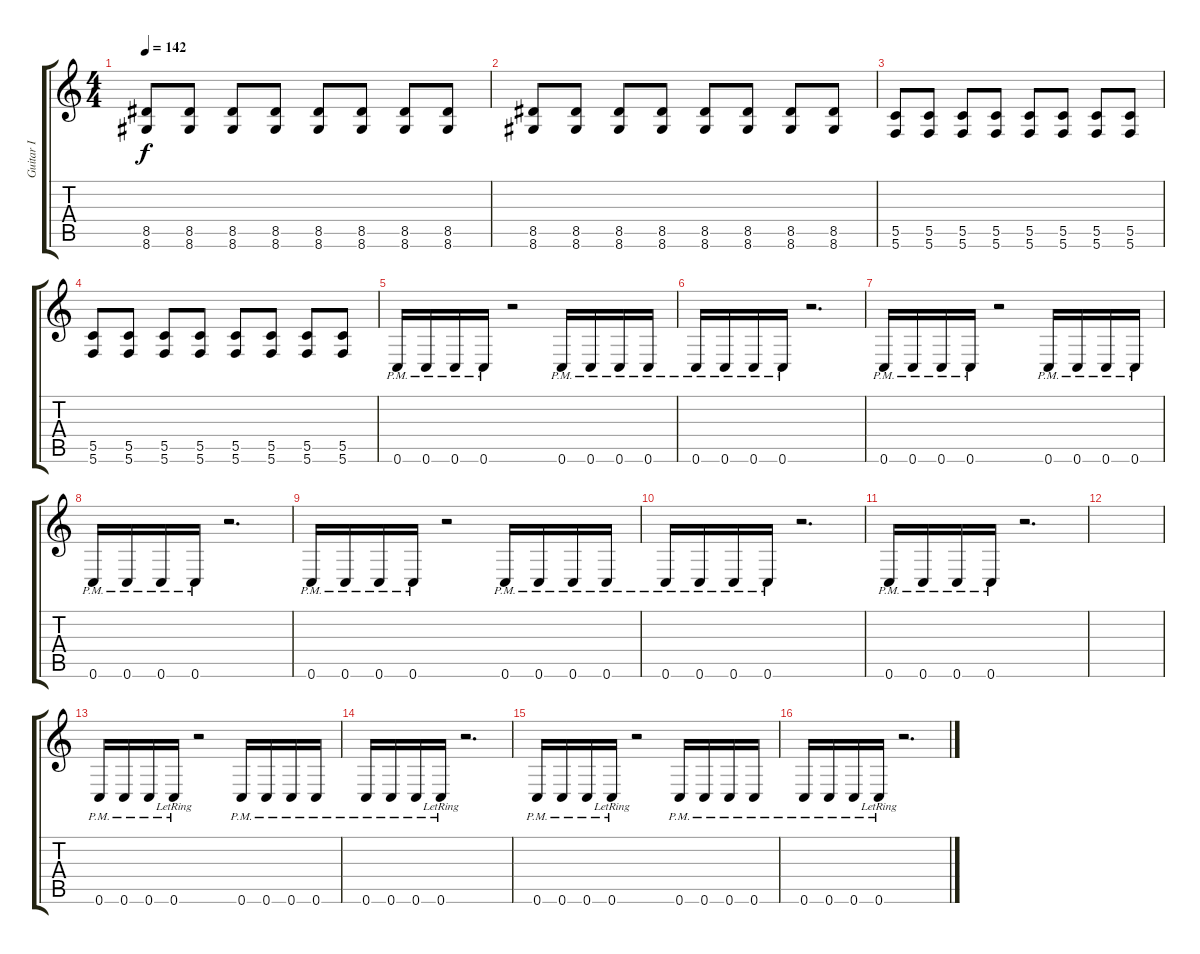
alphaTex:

\track ("Guitar I" "Guitar I") {instrument overdrivenguitar}
\staff {score tabs}
\tuning (D4 A3 F3 C3 G2 C2) {hide}
\ts (4 4)
\tempo 142
\clef g2
\ks c
(8.5 8.6).8{dy f} (8.5 8.6).8 (8.5 8.6).8 (8.5 8.6).8 (8.5 8.6).8 (8.5 8.6).8 (8.5 8.6).8 (8.5 8.6).8 |
(8.5 8.6).8 (8.5 8.6).8 (8.5 8.6).8 (8.5 8.6).8 (8.5 8.6).8 (8.5 8.6).8 (8.5 8.6).8 (8.5 8.6).8 |
(5.5 5.6).8 (5.5 5.6).8 (5.5 5.6).8 (5.5 5.6).8 (5.5 5.6).8 (5.5 5.6).8 (5.5 5.6).8 (5.5 5.6).8 |
(5.5 5.6).8 (5.5 5.6).8 (5.5 5.6).8 (5.5 5.6).8 (5.5 5.6).8 (5.5 5.6).8 (5.5 5.6).8 (5.5 5.6).8 |
0.6{pm}.16 0.6{pm}.16 0.6{pm}.16 0.6{pm}.16 r.2 0.6{pm}.16 0.6{pm}.16 0.6{pm}.16 0.6{pm}.16 |
0.6{pm}.16 0.6{pm}.16 0.6{pm}.16 0.6{pm}.16 r.2{d} |
0.6{pm}.16 0.6{pm}.16 0.6{pm}.16 0.6{pm}.16 r.2 0.6{pm}.16 0.6{pm}.16 0.6{pm}.16 0.6{pm}.16 |
0.6{pm}.16 0.6{pm}.16 0.6{pm}.16 0.6{pm}.16 r.2{d} |
0.6{pm}.16 0.6{pm}.16 0.6{pm}.16 0.6{pm}.16 r.2 0.6{pm}.16 0.6{pm}.16 0.6{pm}.16 0.6{pm}.16 |
0.6{pm}.16 0.6{pm}.16 0.6{pm}.16 0.6{pm}.16 r.2{d} |
0.6{pm}.16 0.6{pm}.16 0.6{pm}.16 0.6{pm}.16 r.2{d} |
|
0.6{pm}.16 0.6{pm}.16 0.6{pm}.16 0.6{pm lr}.16 r.2 0.6{pm}.16 0.6{pm}.16 0.6{pm}.16 0.6{pm}.16 |
0.6{pm}.16 0.6{pm}.16 0.6{pm}.16 0.6{pm lr}.16 r.2{d} |
0.6{pm}.16 0.6{pm}.16 0.6{pm}.16 0.6{pm lr}.16 r.2 0.6{pm}.16 0.6{pm}.16 0.6{pm}.16 0.6{pm}.16 |
0.6{pm}.16 0.6{pm}.16 0.6{pm}.16 0.6{pm lr}.16 r.2{d}
